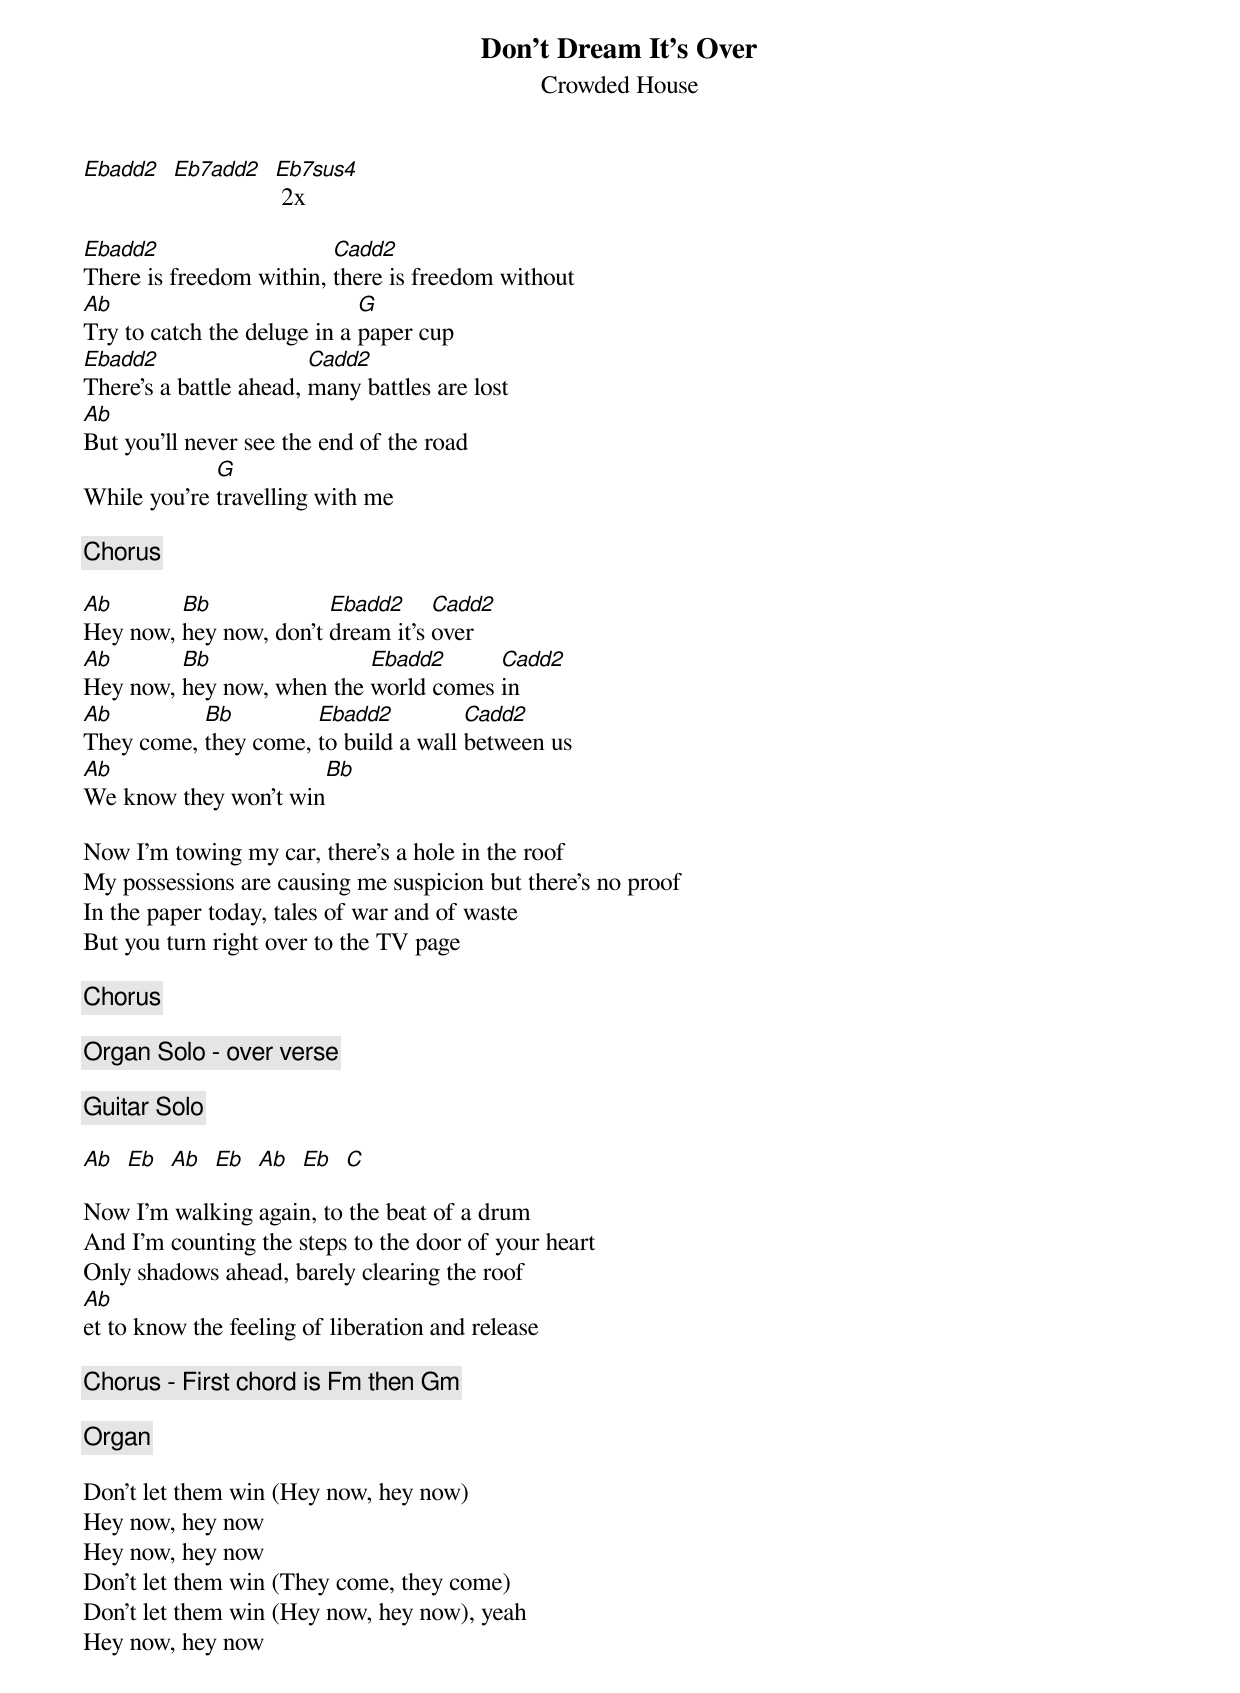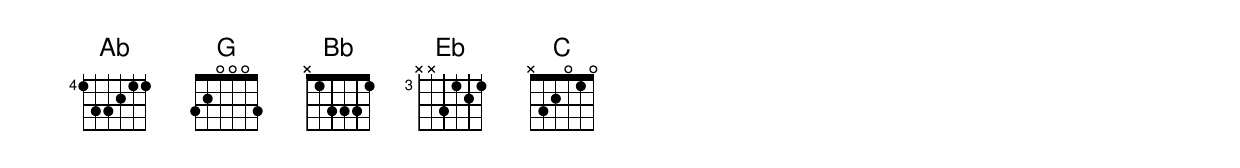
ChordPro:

{title:Don't Dream It's Over}
{subtitle:Crowded House}
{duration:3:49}
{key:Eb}
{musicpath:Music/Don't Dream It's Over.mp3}

[Ebadd2]  [Eb7add2]  [Eb7sus4] 2x

[Ebadd2]There is freedom within, [Cadd2]there is freedom without
[Ab]Try to catch the deluge in a [G]paper cup
[Ebadd2]There's a battle ahead, [Cadd2]many battles are lost
[Ab]But you'll never see the end of the road
While you're [G]travelling with me

{c:Chorus}

[Ab]Hey now, [Bb]hey now, don't [Ebadd2]dream it's [Cadd2]over
[Ab]Hey now, [Bb]hey now, when the [Ebadd2]world comes [Cadd2]in
[Ab]They come, [Bb]they come, [Ebadd2]to build a wall [Cadd2]between us
[Ab]We know they won't win[Bb]

Now I'm towing my car, there's a hole in the roof
My possessions are causing me suspicion but there's no proof
In the paper today, tales of war and of waste
But you turn right over to the TV page

{c:Chorus}

{c:Organ Solo - over verse}

{c:Guitar Solo}

[Ab]  [Eb]  [Ab]  [Eb]  [Ab]  [Eb]  [C]

Now I'm walking again, to the beat of a drum
And I'm counting the steps to the door of your heart
Only shadows ahead, barely clearing the roof
[Ab]et to know the feeling of liberation and release

{c:Chorus - First chord is Fm then Gm}

{c:Organ}

Don't let them win (Hey now, hey now)
Hey now, hey now
Hey now, hey now
Don't let them win (They come, they come)
Don't let them win (Hey now, hey now), yeah
Hey now, hey now
